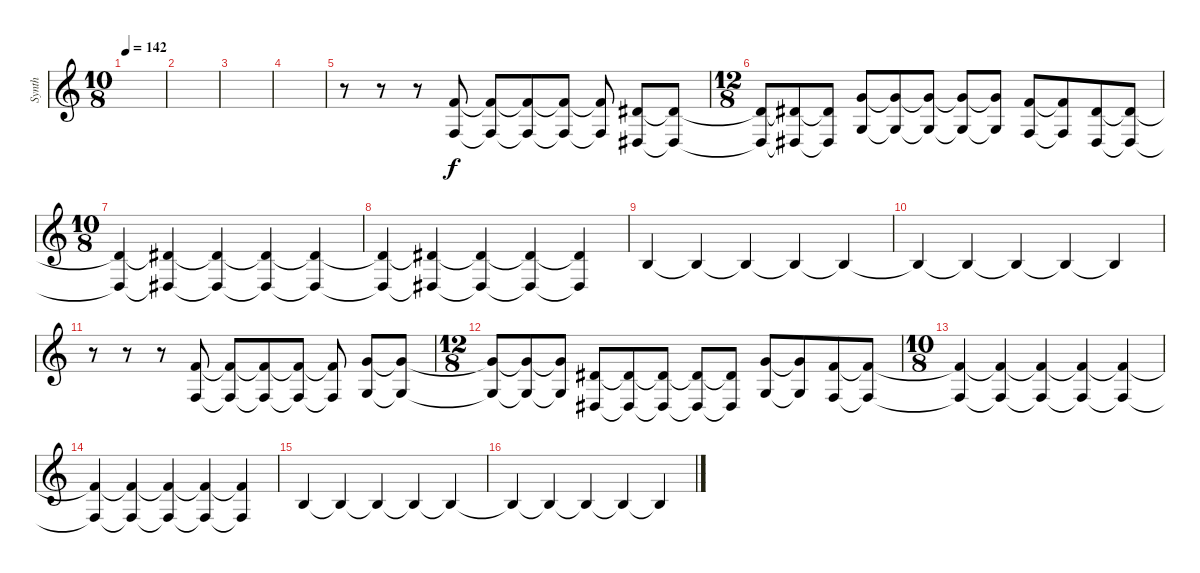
\track ("Synth" "Synth") {instrument pad8sweep}
\staff {score}
\tuning (B3 Ab3 E3 B2 Gb2 B1) {hide}
\ts (10 8)
\tempo 142
\clef g2
\ks c
|
|
|
|
r.8 r.8 r.8 (6.1 6.4).8 (6.1{t} 6.4{t}).8 (6.1{t} 6.4{t}).8 (6.1{t} 6.4{t}).8 (6.1{t} 6.4{t}).8{beam split} (4.1 4.4).8{beam merge} (4.1{t} 4.4{t}).8 |
\ts (12 8)
(4.1{t} 4.4{t}).8 (4.1{t} 4.4{t}).8 (4.1{t} 4.4{t}).8 (8.1 8.4).8 (8.1{t} 8.4{t}).8 (8.1{t} 8.4{t}).8 (8.1{t} 8.4{t}).8 (8.1{t} 8.4{t}).8{beam split} (6.1 6.4).8{beam merge} (6.1{t} 6.4{t}).8 (4.1 4.4).8 (4.1{t} 4.4{t}).8 |
\ts (10 8)
(4.1{t} 4.4{t}).4 (4.1{t} 4.4{t}).4 (4.1{t} 4.4{t}).4 (4.1{t} 4.4{t}).4 (4.1{t} 4.4{t}).4 |
(4.1{t} 4.4{t}).4 (4.1{t} 4.4{t}).4 (4.1{t} 4.4{t}).4 (4.1{t} 4.4{t}).4 (4.1{t} 4.4{t}).4 |
0.1.4 0.1{t}.4 0.1{t}.4 0.1{t}.4 0.1{t}.4 |
0.1{t}.4 0.1{t}.4 0.1{t}.4 0.1{t}.4 0.1{t}.4 |
r.8 r.8 r.8 (6.1 6.4).8 (6.1{t} 6.4{t}).8 (6.1{t} 6.4{t}).8 (6.1{t} 6.4{t}).8 (6.1{t} 6.4{t}).8{beam split} (8.1 8.4).8{beam merge} (8.1{t} 8.4{t}).8 |
\ts (12 8)
(8.1{t} 8.4{t}).8 (8.1{t} 8.4{t}).8 (8.1{t} 8.4{t}).8 (4.1 4.4).8 (4.1{t} 4.4{t}).8 (4.1{t} 4.4{t}).8 (4.1{t} 4.4{t}).8 (4.1{t} 4.4{t}).8{beam split} (8.1 8.4).8{beam merge} (8.1{t} 8.4{t}).8 (6.1 6.4).8 (6.1{t} 6.4{t}).8 |
\ts (10 8)
(6.1{t} 6.4{t}).4 (6.1{t} 6.4{t}).4 (6.1{t} 6.4{t}).4 (6.1{t} 6.4{t}).4 (6.1{t} 6.4{t}).4 |
(6.1{t} 6.4{t}).4 (6.1{t} 6.4{t}).4 (6.1{t} 6.4{t}).4 (6.1{t} 6.4{t}).4 (6.1{t} 6.4{t}).4 |
0.1.4 0.1{t}.4 0.1{t}.4 0.1{t}.4 0.1{t}.4 |
0.1{t}.4 0.1{t}.4 0.1{t}.4 0.1{t}.4 0.1{t}.4
